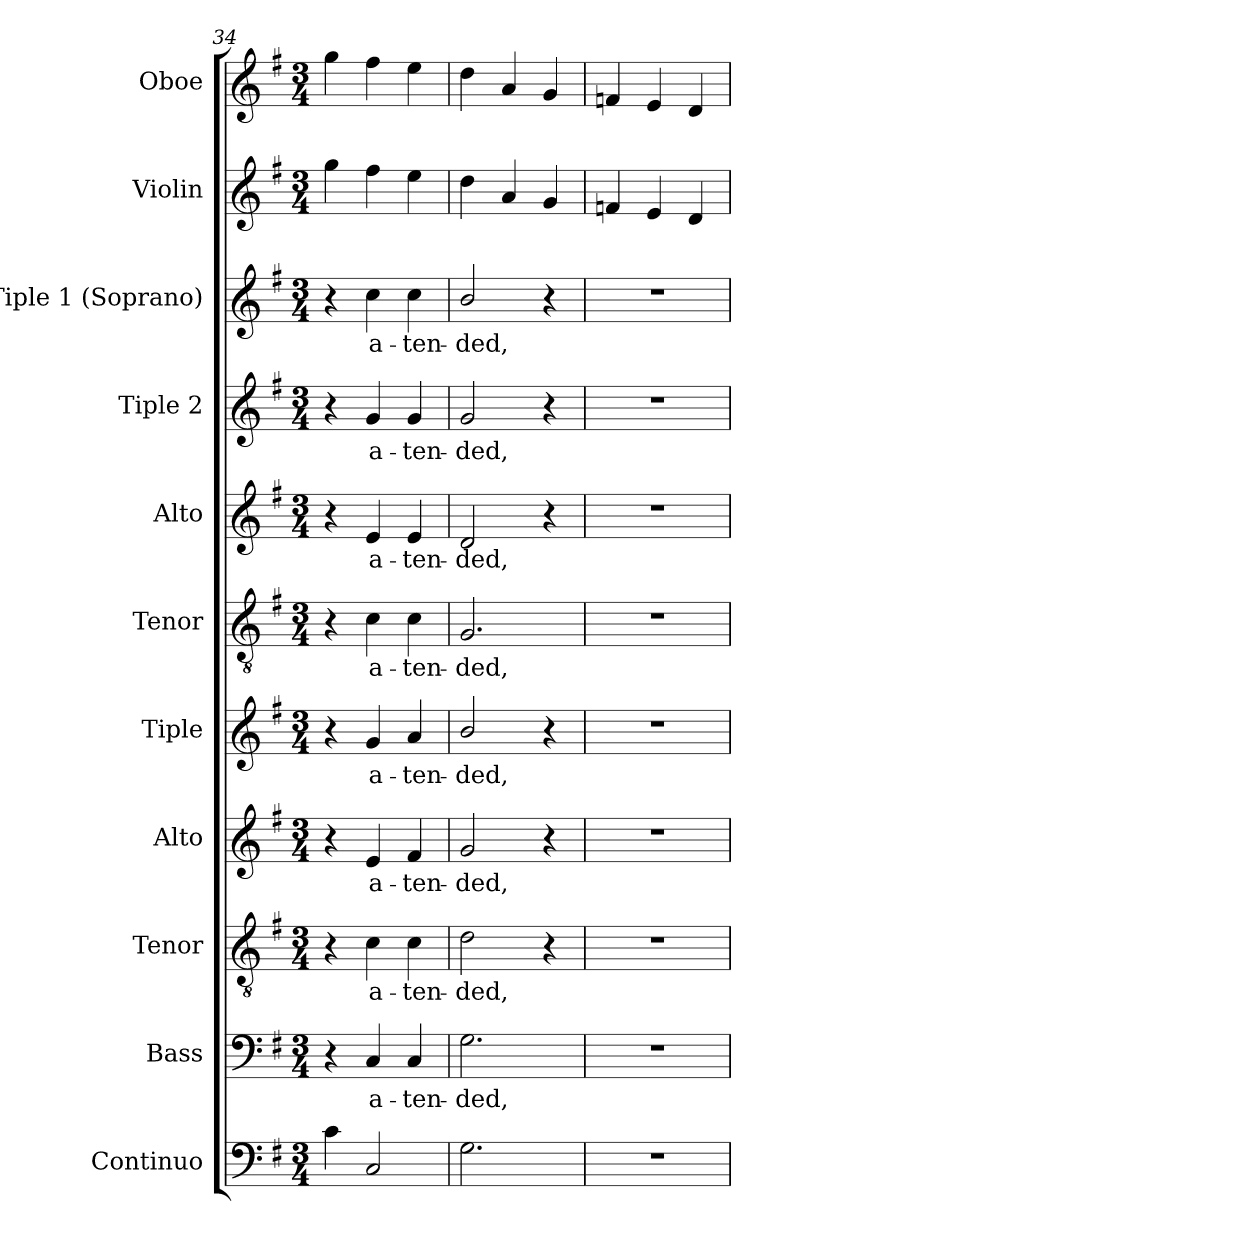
**kern	**kern	**text	**kern	**text	**kern	**text	**kern	**text	**kern	**text	**kern	**text	**kern	**text	**kern	**text	**kern	**kern
*part11	*part10	*part10	*part9	*part9	*part8	*part8	*part7	*part7	*part6	*part6	*part5	*part5	*part4	*part4	*part3	*part3	*part2	*part1
*staff11	*staff10	*staff10	*staff9	*staff9	*staff8	*staff8	*staff7	*staff7	*staff6	*staff6	*staff5	*staff5	*staff4	*staff4	*staff3	*staff3	*staff2	*staff1
*I"Continuo	*I"Bass	*	*I"Tenor	*	*I"Alto	*	*I"Tiple	*	*I"Tenor	*	*I"Alto	*	*I"Tiple 2	*	*I"Tiple 1 (Soprano)	*	*I"Violin	*I"Oboe
*I'Cont.	*I'B.	*	*I'T.	*	*I'A.	*	*	*	*I'T.	*	*I'A.	*	*	*	*I'S1.	*	*I'Vln.	*I'Ob.
*clefF4	*clefF4	*	*clefGv2	*	*clefG2	*	*clefG2	*	*clefGv2	*	*clefG2	*	*clefG2	*	*clefG2	*	*clefG2	*clefG2
*	*	*	*ITrd7c12	*	*	*	*	*	*ITrd7c12	*	*	*	*	*	*	*	*	*
*k[f#]	*k[f#]	*	*k[f#]	*	*k[f#]	*	*k[f#]	*	*k[f#]	*	*k[f#]	*	*k[f#]	*	*k[f#]	*	*k[f#]	*k[f#]
*G:	*G:	*	*G:	*	*G:	*	*G:	*	*G:	*	*G:	*	*G:	*	*G:	*	*G:	*G:
*M3/4	*M3/4	*	*M3/4	*	*M3/4	*	*M3/4	*	*M3/4	*	*M3/4	*	*M3/4	*	*M3/4	*	*M3/4	*M3/4
=34	=34	=34	=34	=34	=34	=34	=34	=34	=34	=34	=34	=34	=34	=34	=34	=34	=34	=34
4ci\	4r	.	4r	.	4r	.	4r	.	4r	.	4r	.	4r	.	4r	.	4ggi\	4ggi\
!	!	!LO:LY:b:color=#000000	!	!	!	!	!	!	!	!	!	!	!	!	!	!	!	!
!	!	!	!	!LO:LY:b:color=#000000	!	!	!	!	!	!	!	!	!	!	!	!	!	!
!	!	!	!	!	!	!LO:LY:b:color=#000000	!	!	!	!	!	!	!	!	!	!	!	!
!	!	!	!	!	!	!	!	!LO:LY:b:color=#000000	!	!	!	!	!	!	!	!	!	!
!	!	!	!	!	!	!	!	!	!	!LO:LY:b:color=#000000	!	!	!	!	!	!	!	!
!	!	!	!	!	!	!	!	!	!	!	!	!LO:LY:b:color=#000000	!	!	!	!	!	!
!	!	!	!	!	!	!	!	!	!	!	!	!	!	!LO:LY:b:color=#000000	!	!	!	!
!	!	!	!	!	!	!	!	!	!	!	!	!	!	!	!	!LO:LY:b:color=#000000	!	!
2Ci/	4Ci/	a-	4Ci\	a-	4ei/	a-	4gi/	a-	4Ci\	a-	4ei/	a-	4gi/	a-	4cci\	a-	4ff#i\	4ff#i\
!	!	!LO:LY:b:color=#000000	!	!	!	!	!	!	!	!	!	!	!	!	!	!	!	!
!	!	!	!	!LO:LY:b:color=#000000	!	!	!	!	!	!	!	!	!	!	!	!	!	!
!	!	!	!	!	!	!LO:LY:b:color=#000000	!	!	!	!	!	!	!	!	!	!	!	!
!	!	!	!	!	!	!	!	!LO:LY:b:color=#000000	!	!	!	!	!	!	!	!	!	!
!	!	!	!	!	!	!	!	!	!	!LO:LY:b:color=#000000	!	!	!	!	!	!	!	!
!	!	!	!	!	!	!	!	!	!	!	!	!LO:LY:b:color=#000000	!	!	!	!	!	!
!	!	!	!	!	!	!	!	!	!	!	!	!	!	!LO:LY:b:color=#000000	!	!	!	!
!	!	!	!	!	!	!	!	!	!	!	!	!	!	!	!	!LO:LY:b:color=#000000	!	!
.	4Ci/	-ten-	4Ci\	-ten-	4f#i/	-ten-	4ai/	-ten-	4Ci\	-ten-	4ei/	-ten-	4gi/	-ten-	4cci\	-ten-	4eei\	4eei\
=35	=35	=35	=35	=35	=35	=35	=35	=35	=35	=35	=35	=35	=35	=35	=35	=35	=35	=35
!	!	!LO:LY:b:color=#000000	!	!	!	!	!	!	!	!	!	!	!	!	!	!	!	!
!	!	!	!	!LO:LY:b:color=#000000	!	!	!	!	!	!	!	!	!	!	!	!	!	!
!	!	!	!	!	!	!LO:LY:b:color=#000000	!	!	!	!	!	!	!	!	!	!	!	!
!	!	!	!	!	!	!	!	!LO:LY:b:color=#000000	!	!	!	!	!	!	!	!	!	!
!	!	!	!	!	!	!	!	!	!	!LO:LY:b:color=#000000	!	!	!	!	!	!	!	!
!	!	!	!	!	!	!	!	!	!	!	!	!LO:LY:b:color=#000000	!	!	!	!	!	!
!	!	!	!	!	!	!	!	!	!	!	!	!	!	!LO:LY:b:color=#000000	!	!	!	!
!	!	!	!	!	!	!	!	!	!	!	!	!	!	!	!	!LO:LY:b:color=#000000	!	!
2.Gi\	2.Gi\	-ded,	2Di\	-ded,	2gi/	-ded,	2bi/	-ded,	2.GGi/	-ded,	2di/	-ded,	2gi/	-ded,	2bi/	-ded,	4ddi\	4ddi\
.	.	.	.	.	.	.	.	.	.	.	.	.	.	.	.	.	4ai/	4ai/
.	.	.	4r	.	4r	.	4r	.	.	.	4r	.	4r	.	4r	.	4gi/	4gi/
=36	=36	=36	=36	=36	=36	=36	=36	=36	=36	=36	=36	=36	=36	=36	=36	=36	=36	=36
!LO:N:vis=1	!LO:N:vis=1	!	!LO:N:vis=1	!	!LO:N:vis=1	!	!LO:N:vis=1	!	!LO:N:vis=1	!	!LO:N:vis=1	!	!LO:N:vis=1	!	!LO:N:vis=1	!	!	!
2.r	2.r	.	2.r	.	2.r	.	2.r	.	2.r	.	2.r	.	2.r	.	2.r	.	4fni/	4fni/
.	.	.	.	.	.	.	.	.	.	.	.	.	.	.	.	.	4ei/	4ei/
.	.	.	.	.	.	.	.	.	.	.	.	.	.	.	.	.	4di/	4di/
=	=	=	=	=	=	=	=	=	=	=	=	=	=	=	=	=	=	=
*-	*-	*-	*-	*-	*-	*-	*-	*-	*-	*-	*-	*-	*-	*-	*-	*-	*-	*-
